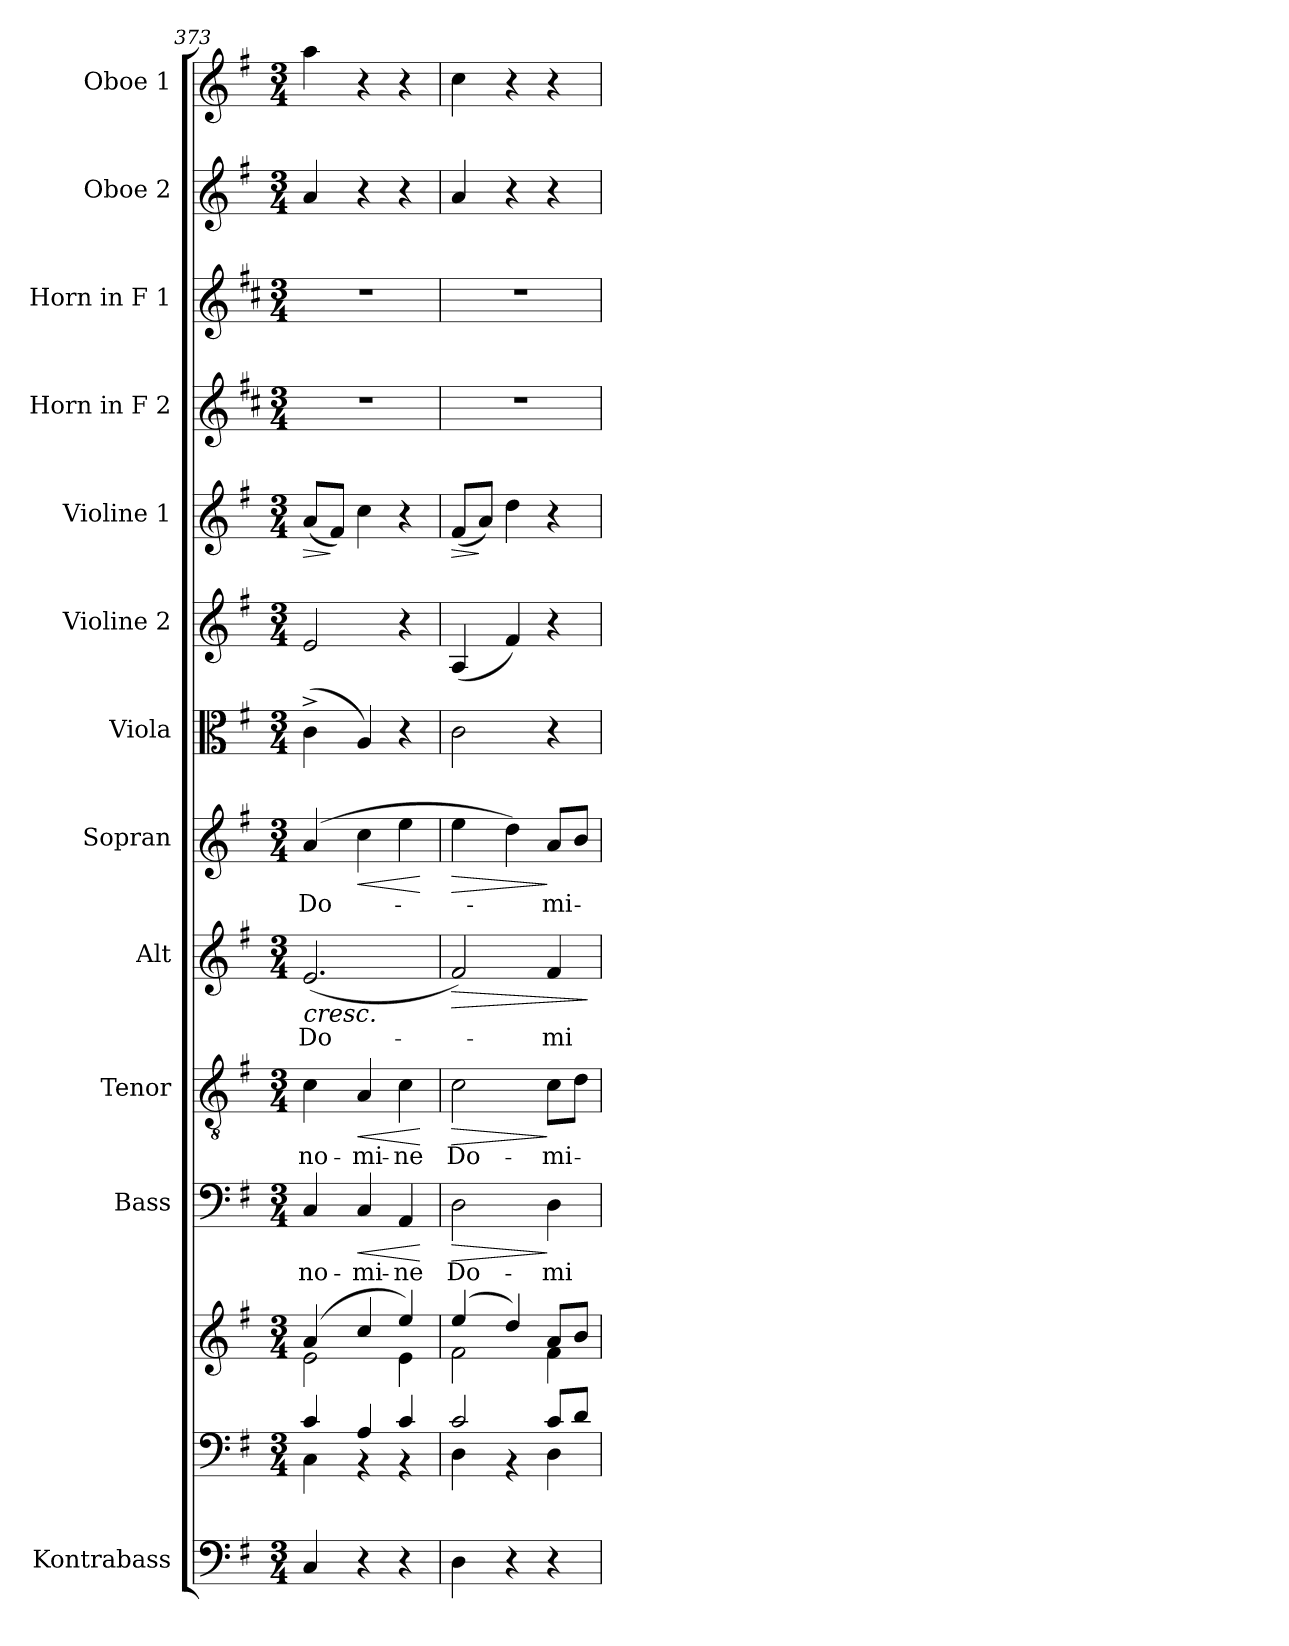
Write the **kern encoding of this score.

**kern	**kern	**kern	**kern	**text	**dynam	**kern	**text	**dynam	**kern	**text	**dynam	**kern	**text	**dynam	**kern	**kern	**kern	**dynam	**kern	**kern	**kern	**kern
*part13	*part12	*part12	*part11	*part11	*part11	*part10	*part10	*part10	*part9	*part9	*part9	*part8	*part8	*part8	*part7	*part6	*part5	*part5	*part4	*part3	*part2	*part1
*staff14	*staff13	*staff12	*staff11	*staff11	*staff11	*staff10	*staff10	*staff10	*staff9	*staff9	*staff9	*staff8	*staff8	*staff8	*staff7	*staff6	*staff5	*staff5	*staff4	*staff3	*staff2	*staff1
*I"Kontrabass	*	*	*I"Bass	*	*	*I"Tenor	*	*	*I"Alt	*	*	*I"Sopran	*	*	*I"Viola	*I"Violine 2	*I"Violine 1	*	*I"Horn in F 2	*I"Horn in F 1	*I"Oboe 2	*I"Oboe 1
*I'Kb.	*	*	*I'B.	*	*	*I'T.	*	*	*I'A.	*	*	*I'S.	*	*	*I'Vla.	*I'Vl. 2	*I'Vl. 1	*	*	*	*I'Ob. 2	*I'Ob. 1
*clefF4	*clefF4	*clefG2	*clefF4	*	*	*clefGv2	*	*	*clefG2	*	*	*clefG2	*	*	*clefC3	*clefG2	*clefG2	*	*clefG2	*clefG2	*clefG2	*clefG2
*ITrd7c12	*	*	*	*	*	*	*	*	*	*	*	*	*	*	*	*	*	*	*ITrd4c7	*ITrd4c7	*	*
*k[f#]	*k[f#]	*k[f#]	*k[f#]	*	*	*k[f#]	*	*	*k[f#]	*	*	*k[f#]	*	*	*k[f#]	*k[f#]	*k[f#]	*	*k[f#]	*k[f#]	*k[f#]	*k[f#]
*G:	*G:	*G:	*G:	*	*	*G:	*	*	*G:	*	*	*G:	*	*	*G:	*G:	*G:	*	*G:	*G:	*G:	*G:
*M3/4	*M3/4	*M3/4	*M3/4	*	*	*M3/4	*	*	*M3/4	*	*	*M3/4	*	*	*M3/4	*M3/4	*M3/4	*	*M3/4	*M3/4	*M3/4	*M3/4
=373	=373	=373	=373	=373	=373	=373	=373	=373	=373	=373	=373	=373	=373	=373	=373	=373	=373	=373	=373	=373	=373	=373
*	*^	*^	*	*	*	*	*	*	*	*	*	*	*	*	*	*	*	*	*	*	*	*
!	!	!	!	!	!	!LO:LY:b	!	!	!LO:LY:b	!	!	!LO:LY:b	!LO:HP:b	!	!LO:LY:b	!	!	!	!	!LO:HP:b	!	!	!	!
4CC/	4c/	4C\	(4a/	2e\	4C/	no-	.	4c\	no-	.	(<2.e/	Do-	<	(4a/	Do-	.	(>4c^>\	2e/	(<8a/L	>	2.r	2.r	4a/	4aa\
.	.	.	.	.	.	.	.	.	.	.	.	.	.	.	.	.	.	.	8f#/J)	]	.	.	.	.
!	!	!	!	!	!	!LO:LY:b	!LO:HP:b	!	!LO:LY:b	!LO:HP:b	!	!	!	!	!	!LO:HP:b	!	!	!	!	!	!	!	!
4r	4A/	4r	4cc/	.	4C/	-mi-	<	4A/	-mi-	<	.	.	.	4cc\	.	<	4A/)	.	4cc\	.	.	.	4r	4r
!	!	!	!	!	!	!LO:LY:b	!	!	!LO:LY:b	!	!	!	!	!	!	!	!	!	!	!	!	!	!	!
4r	4c/	4r	4ee/)	4e\	4AA/	-ne	.	4c\	-ne	.	.	.	.	4ee\	.	.	4r	4r	4r	.	.	.	4r	4r
*	*v	*v	*	*	*	*	*	*	*	*	*	*	*	*	*	*	*	*	*	*	*	*	*	*
*	*	*v	*v	*	*	*	*	*	*	*	*	*	*	*	*	*	*	*	*	*	*	*	*
.	.	.	.	.	[	.	.	[	.	.	.	.	.	[	.	.	.	.	.	.	.	.
=374	=374	=374	=374	=374	=374	=374	=374	=374	=374	=374	=374	=374	=374	=374	=374	=374	=374	=374	=374	=374	=374	=374
*	*^	*^	*	*	*	*	*	*	*	*	*	*	*	*	*	*	*	*	*	*	*	*
!	!	!	!	!	!	!LO:LY:b	!LO:HP:b	!	!LO:LY:b	!LO:HP:b	!	!	!LO:HP:b	!	!	!LO:HP:b	!	!	!	!LO:HP:b	!	!	!	!
4DD\	2c/	4D\	(<4ee/	2f#\	2D\	Do-	>	2c\	Do-	>	2f#/)	.	>	4ee\	.	>	2c\	(<4A/	(<8f#/L	>	2.r	2.r	4a/	4cc\
.	.	.	.	.	.	.	.	.	.	.	.	.	.	.	.	.	.	.	8a/J)	]	.	.	.	.
4r	.	4r	4dd/)	.	.	.	.	.	.	.	.	.	.	4dd\)	.	.	.	4f#/)	4dd\	.	.	.	4r	4r
!	!	!	!	!	!	!LO:LY:b	!	!	!LO:LY:b	!	!	!LO:LY:b	!	!	!LO:LY:b	!	!	!	!	!	!	!	!	!
4r	8c/L	4D\	8a/L	4f#\	4D\	-mi-	]	8c\L	-mi-	]	4f#/	-mi-	[	8a/L	-mi-	]	4r	4r	4r	.	.	.	4r	4r
.	8d/J	.	8b/J	.	.	.	.	8d\J	.	.	.	.	.	8b/J	.	.	.	.	.	.	.	.	.	.
*	*v	*v	*	*	*	*	*	*	*	*	*	*	*	*	*	*	*	*	*	*	*	*	*	*
*	*	*v	*v	*	*	*	*	*	*	*	*	*	*	*	*	*	*	*	*	*	*	*	*
.	.	.	.	.	.	.	.	.	.	.	]	.	.	.	.	.	.	.	.	.	.	.
=	=	=	=	=	=	=	=	=	=	=	=	=	=	=	=	=	=	=	=	=	=	=
*-	*-	*-	*-	*-	*-	*-	*-	*-	*-	*-	*-	*-	*-	*-	*-	*-	*-	*-	*-	*-	*-	*-
